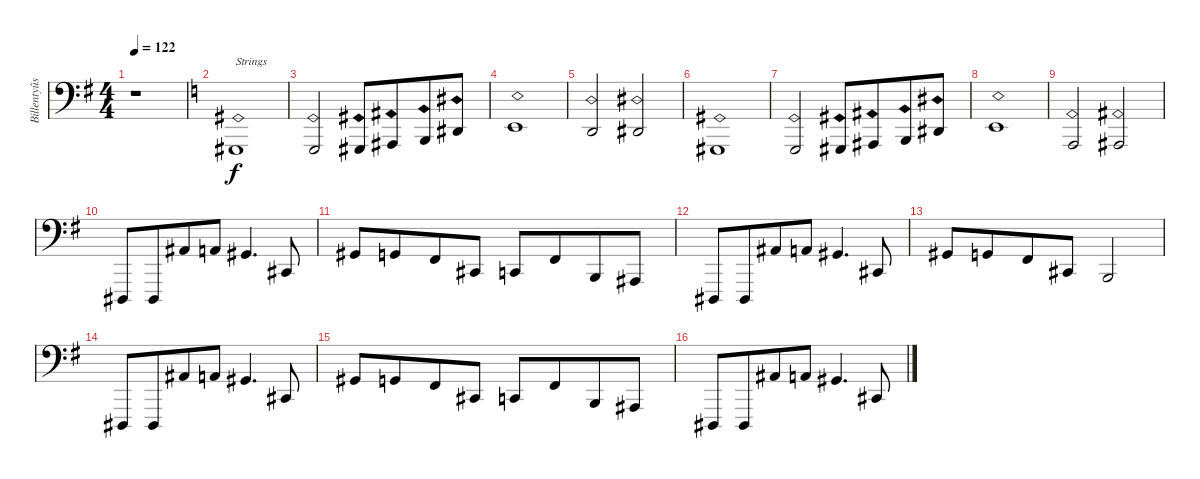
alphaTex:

\track ("Billentyûs 2 (Mats Olausson)" "Billentyûs") {instrument electricgrandpiano}
\staff {score}
\tuning (C3 G2 D2 A1 E1 B0) {hide}
\ts (4 4)
\tempo 122
\clef f4
\ks g
r.1{dy f} |
\ks c
4.5{ph 12}.1{txt "Strings" volume 14 instrument stringensemble1} |
3.5{ph 12}.2 4.5{ph 12}.8 1.4{ph 12}.8{beam merge} 2.4{ph 12}.8 1.3{ph 12}.8 |
2.3{ph 12}.1 |
0.3{ph 12}.2 1.3{ph 12}.2 |
4.5{ph 12}.1 |
3.5{ph 12}.2 4.5{ph 12}.8 1.4{ph 12}.8{beam merge} 2.4{ph 12}.8 1.3{ph 12}.8 |
2.3{ph 12}.1 |
0.4{ph 12}.2 1.4{ph 12}.2 |
\ks g
4.6.8{volume 11 instrument electricgrandpiano} 4.6.8{beam merge} 3.2.8 2.2.8 1.2.4{d} 4.4.8 |
1.2.8 0.2.8{beam merge} 4.3.8 4.4.8 3.4.8 4.3.8{beam merge} 2.4.8 1.4.8 |
4.6.8 4.6.8{beam merge} 3.2.8 2.2.8 1.2.4{d} 4.4.8 |
1.2.8 0.2.8{beam merge} 4.3.8 4.4.8 2.4.2 |
4.6.8 4.6.8{beam merge} 3.2.8 2.2.8 1.2.4{d} 4.4.8 |
1.2.8 0.2.8{beam merge} 4.3.8 4.4.8 3.4.8 4.3.8{beam merge} 2.4.8 1.4.8 |
4.6.8 4.6.8{beam merge} 3.2.8 2.2.8 1.2.4{d} 4.4.8
